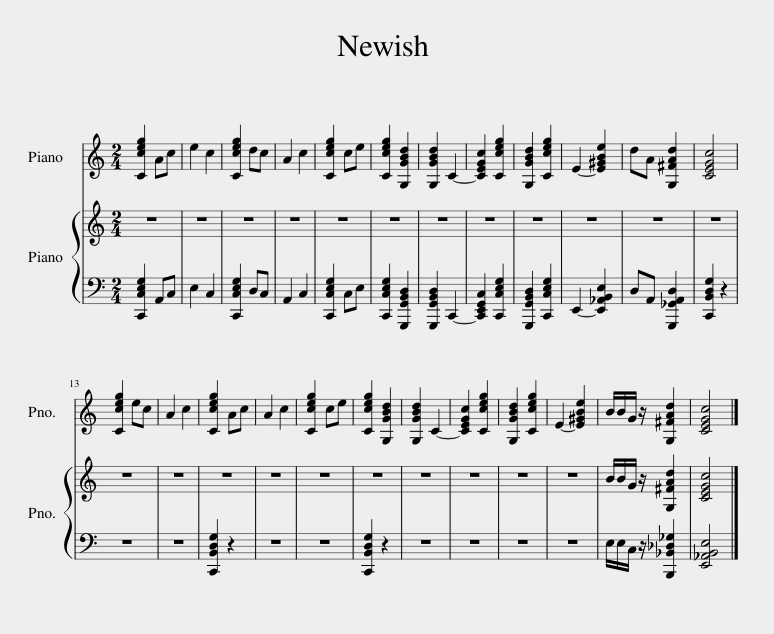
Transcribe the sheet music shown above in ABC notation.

X:1
%%score 1 { 2 | 3 }
L:1/8
M:2/4
I:linebreak $
K:C
V:1 treble
V:2 treble
V:3 bass
V:1
 [Cceg]2 Ac | e2 c2 | [Cceg]2 dc | A2 c2 | [Cceg]2 ce | %5
 [Cceg]2 [G,GBd]2 | [G,GBd]2 C2- | [CEGc]2 [Cceg]2 | [G,GBd]2 [Cceg]2 | E2- [E^GBe]2 | %10
 dA [G,^FAd]2 | [CEGc]4 |$ [Cceg]2 ec | A2 c2 | [Cceg]2 Ac | %15
 A2 c2 | [Cceg]2 ce | [Cceg]2 [G,GBd]2 | [G,GBd]2 C2- | [CEGc]2 [Cceg]2 | %20
 [G,GBd]2 [Cceg]2 | E2- [E^GBe]2 | B/B/G/ z/ [G,^FAd]2 | [CEGc]4 |] %24
V:2
 z4 | z4 | z4 | z4 | z4 | %5
 z4 | z4 | z4 | z4 | z4 | %10
 z4 | z4 |$ z4 | z4 | z4 | %15
 z4 | z4 | z4 | z4 | z4 | %20
 z4 | z4 | B/B/G/ z/ [G,^FAd]2 | [CEGc]4 |] %24
V:3
 [C,,C,E,G,]2 A,,C, | E,2 C,2 | [C,,C,E,G,]2 D,C, | A,,2 C,2 | [C,,C,E,G,]2 C,E, | %5
 [C,,C,E,G,]2 [G,,,G,,B,,D,]2 | [G,,,G,,B,,D,]2 C,,2- | [C,,E,,G,,C,]2 [C,,C,E,G,]2 | [G,,,G,,B,,D,]2 [C,,C,E,G,]2 | E,,2- [E,,_A,,B,,E,]2 | %10
 D,A,, [G,,,_G,,A,,D,]2 | [C,,B,,D,G,]2 z2 |$ z4 | z4 | [C,,B,,D,G,]2 z2 | %15
 z4 | z4 | [C,,B,,D,G,]2 z2 | z4 | z4 | %20
 z4 | z4 | E,/E,/C,/ z/ [B,,,_B,,_D,_G,]2 | [E,,_A,,B,,E,]4 |] %24
